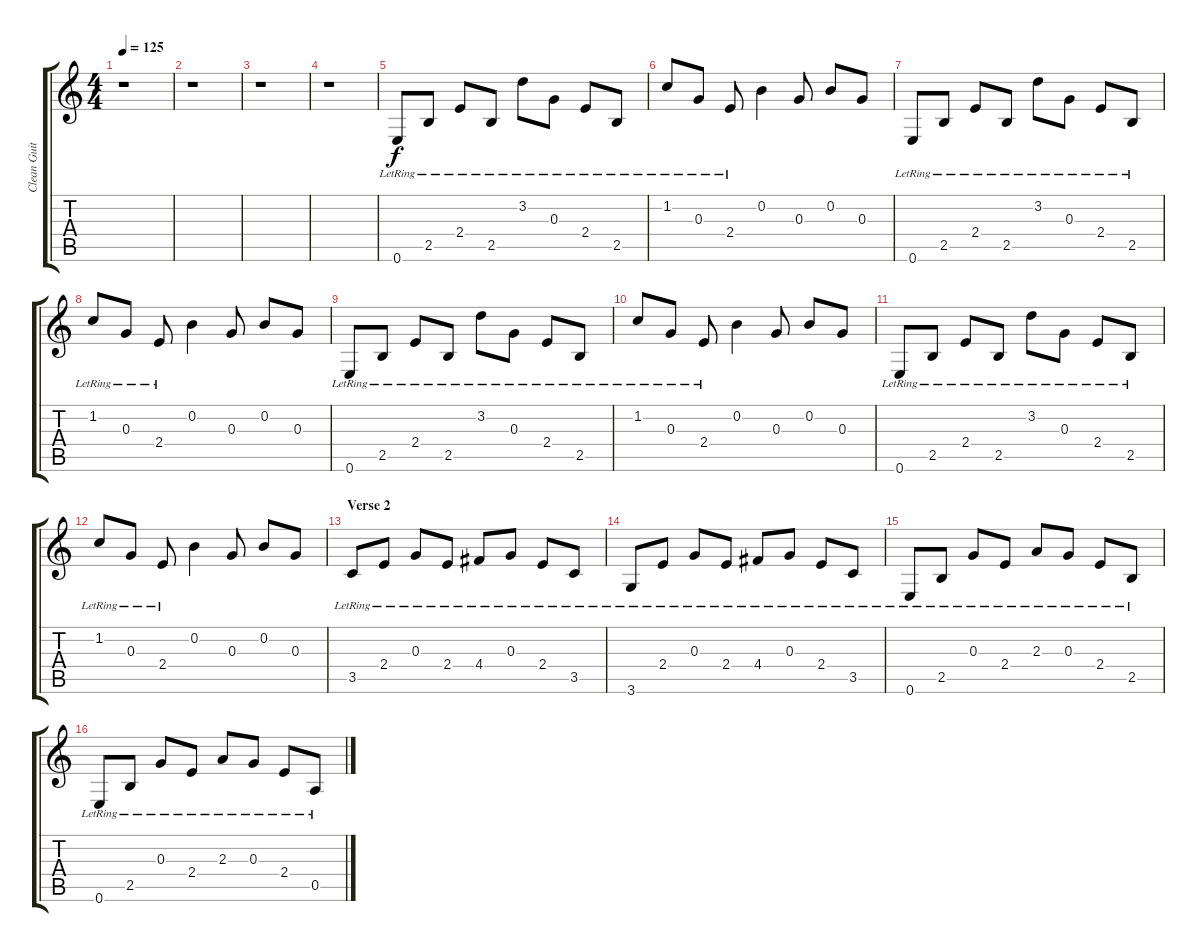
\track ("Clean Guitar" "Clean Guit") {instrument acousticguitarnylon}
\staff {score tabs}
\tuning (E4 B3 G3 D3 A2 E2) {hide}
\ts (4 4)
\tempo 125
\clef g2
\ks c
r.1{dy f} |
r.1 |
r.1 |
r.1 |
0.6{lr}.8 2.5{lr}.8 2.4{lr}.8 2.5{lr}.8 3.2{lr}.8 0.3{lr}.8 2.4{lr}.8 2.5{lr}.8 |
1.2{lr}.8 0.3{lr}.8 2.4{lr}.8 0.2.4 0.3.8 0.2.8 0.3.8 |
0.6{lr}.8 2.5{lr}.8 2.4{lr}.8 2.5{lr}.8 3.2{lr}.8 0.3{lr}.8 2.4{lr}.8 2.5{lr}.8 |
1.2{lr}.8 0.3{lr}.8 2.4{lr}.8 0.2.4 0.3.8 0.2.8 0.3.8 |
0.6{lr}.8 2.5{lr}.8 2.4{lr}.8 2.5{lr}.8 3.2{lr}.8 0.3{lr}.8 2.4{lr}.8 2.5{lr}.8 |
1.2{lr}.8 0.3{lr}.8 2.4{lr}.8 0.2.4 0.3.8 0.2.8 0.3.8 |
0.6{lr}.8 2.5{lr}.8 2.4{lr}.8 2.5{lr}.8 3.2{lr}.8 0.3{lr}.8 2.4{lr}.8 2.5{lr}.8 |
1.2{lr}.8 0.3{lr}.8 2.4{lr}.8 0.2.4 0.3.8 0.2.8 0.3.8 |
\section ("" "Verse 2")
3.5{lr}.8 2.4{lr}.8 0.3{lr}.8 2.4{lr}.8 4.4{lr}.8 0.3{lr}.8 2.4{lr}.8 3.5{lr}.8 |
3.6{lr}.8 2.4{lr}.8 0.3{lr}.8 2.4{lr}.8 4.4{lr}.8 0.3{lr}.8 2.4{lr}.8 3.5{lr}.8 |
0.6{lr}.8 2.5{lr}.8 0.3{lr}.8 2.4{lr}.8 2.3{lr}.8 0.3{lr}.8 2.4{lr}.8 2.5{lr}.8 |
0.6{lr}.8 2.5{lr}.8 0.3{lr}.8 2.4{lr}.8 2.3{lr}.8 0.3{lr}.8 2.4{lr}.8 0.5{lr}.8
